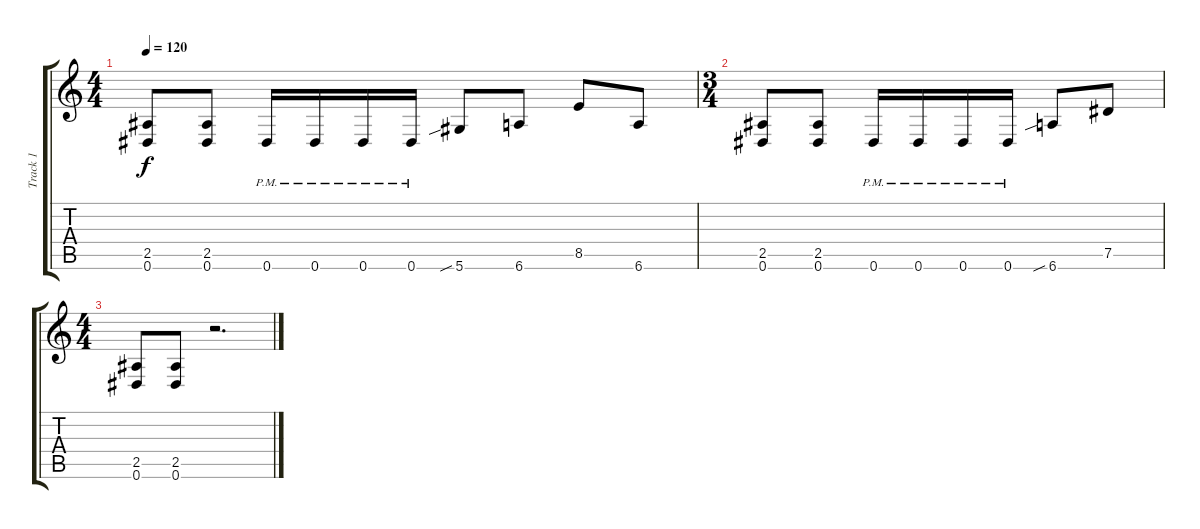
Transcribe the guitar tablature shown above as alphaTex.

\track ("Track 1" "Track 1") {instrument distortionguitar}
\staff {score tabs}
\tuning (Eb4 Bb3 Gb3 Db3 Ab2 Eb2) {hide}
\ts (4 4)
\tempo 120
\clef g2
\ks c
(2.5 0.6).8{dy f} (2.5 0.6).8 0.6{pm}.16 0.6{pm}.16 0.6{pm}.16 0.6{pm}.16 5.6{sib}.8 6.6.8 8.5.8 6.6.8 |
\ts (3 4)
(2.5 0.6).8 (2.5 0.6).8 0.6{pm}.16 0.6{pm}.16 0.6{pm}.16 0.6{pm}.16 6.6{sib}.8 7.5.8 |
\ts (4 4)
(2.5 0.6).8 (2.5 0.6).8 r.2{d}
